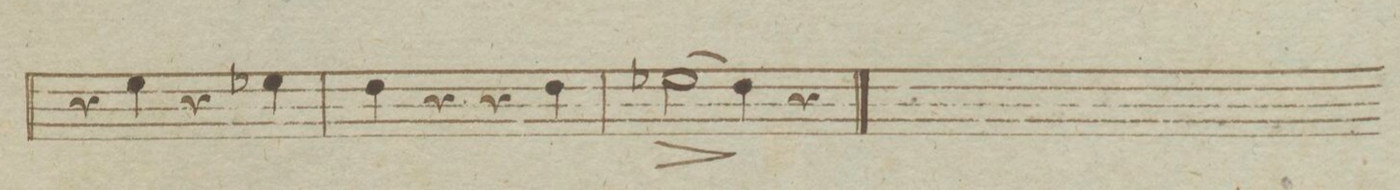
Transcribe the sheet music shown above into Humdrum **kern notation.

**kern	**dynam
*I"Fagotto Secondo.	*
*clefF4	*
*k[b-e-]	*
*met(c)	*
*M4/4	*
4r	.
4G\	.
4r	.
4G-X\	.
=143	=143
4F\	.
4r	.
4r	.
4F\	.
=144	=144
(2G-X\	>
4F\)	]
4r	.
=145||	=145||
*M3/4	*
*k[b-e-]	*
*-	*-
